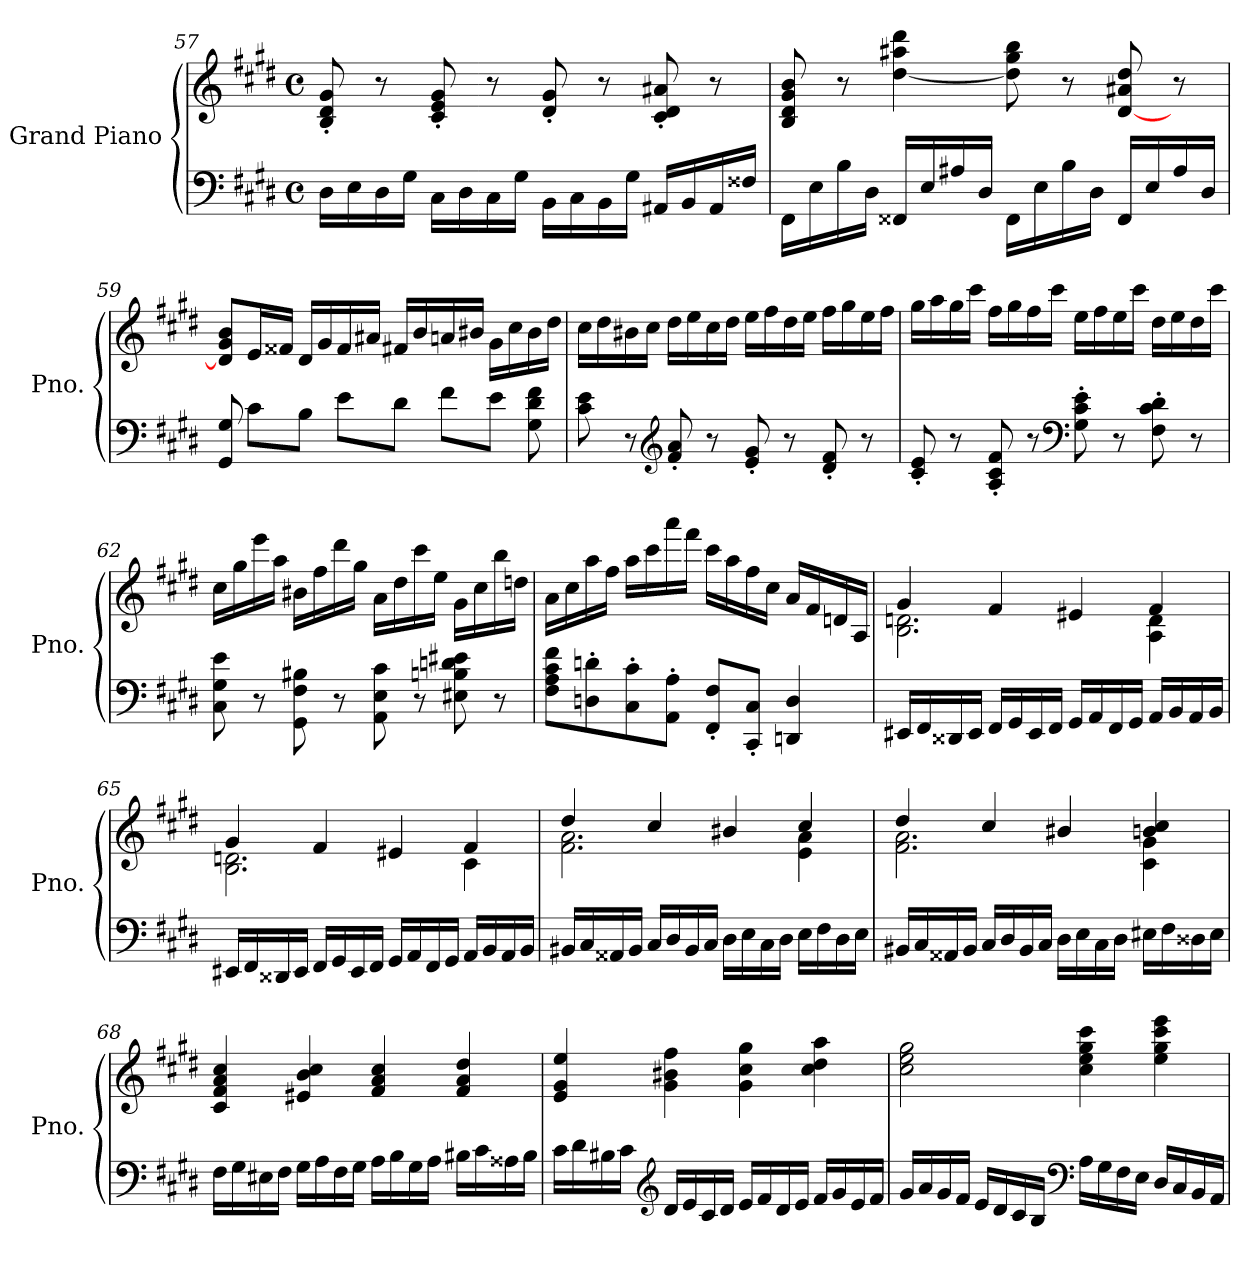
**kern	**kern
*part1	*part1
*staff2	*staff1
*I"Grand Piano	*
*I'Pno.	*
*clefF4	*clefG2
*k[f#c#g#d#]	*k[f#c#g#d#]
*M4/4	*M4/4
*met(c)	*met(c)
=57	=57
16D#\LL	8B/' 8d#/' 8g#/'
16E\	.
16D#\	8r
16G#\JJ	.
16C#\LL	8c#/' 8e/' 8g#/'
16D#\	.
16C#\	8r
16G#\JJ	.
16BB\LL	8d#/' 8g#/'
16C#\	.
16BB\	8r
16G#\JJ	.
16AA#X/LL	8c#/' 8d#/' 8a#X/'
16BB/	.
16AA#/	8r
16F##X/JJ	.
!!LO:LB:g=z
=58	=58
16FF#\LL	8B/ 8d#/ 8g#/ 8b/
16E\	.
16B\	8r
16D#\JJ	.
16FF##X/LL	[4dd#\ 4aa#X\ 4ddd#\
16E/	.
16A#X/	.
16D#/JJ	.
16FF##\LL	8dd#\] 8gg#\ 8bb\
16E\	.
16B\	8r
16D#\JJ	.
16FF##/LL	[8d#/ 8a#X/ 8dd#/
16E/	.
16A#/	8r
16D#/JJ	.
=59	=59
8GG#/ 8G#/	8d#/] 8g#/ 8b/L
8c#\L	16e/L
.	16f##X/JJ
8B\J	16d#/LL
.	16g#/
8e\L	16f##/
.	16a#X/JJ
8d#\J	16f#X/LL
.	16b/
8f#\L	16an/
.	16b#X/JJ
8e\J	16g#\LL
.	16cc#\
8G#\ 8d#\ 8f#\	16b#\
.	16dd#\JJ
!!LO:LB:g=z
=60	=60
8c#\ 8e\	16cc#\LL
.	16dd#\
8r	16b#X\
.	16cc#\JJ
*clefG2	*
8f#/' 8a/'	16dd#\LL
.	16ee\
8r	16cc#\
.	16dd#\JJ
8e/' 8g#/'	16ee\LL
.	16ff#\
8r	16dd#\
.	16ee\JJ
8d#/' 8f#/'	16ff#\LL
.	16gg#\
8r	16ee\
.	16ff#\JJ
=61	=61
8c#/' 8e/'	16gg#\LL
.	16aa\
8r	16gg#\
.	16ccc#\JJ
8A/' 8c#/' 8f#/'	16ff#\LL
.	16gg#\
8r	16ff#\
.	16ccc#\JJ
*clefF4	*
8G#\' 8c#\' 8e\'	16ee\LL
.	16ff#\
8r	16ee\
.	16ccc#\JJ
8F#\' 8c#\' 8d#\'	16dd#\LL
.	16ee\
8r	16dd#\
.	16ccc#\JJ
!!LO:LB:g=z
=62	=62
8C#\ 8G#\ 8e\	16cc#\LL
.	16gg#\
8r	16eee\
.	16aa\JJ
8GG#\ 8F#\ 8B#X\	16b#X\LL
.	16ff#\
8r	16ddd#\
.	16gg#\JJ
8AA\ 8E\ 8c#\	16a\LL
.	16dd#\
8r	16ccc#\
.	16ee\JJ
8E#X\ 8Bn\ 8dn\ 8e#X\	16g#\LL
.	16cc#\
8r	16bb\
.	16ddn\JJ
=63	=63
8F#\ 8A\ 8c#\ 8f#\L	16a\LL
.	16cc#\
8Dn\' 8dn\'	16aa\
.	16ff#\JJ
8C#\' 8c#\'	16aa\LL
.	16ccc#\
8AA\' 8A\'J	16aaa\
.	16fff#\JJ
8FF#/' 8F#/'L	16ccc#\LL
.	16aa\
8CC#/' 8C#/'J	16ff#\
.	16cc#\JJ
4DDn/ 4D/	16a/LL
.	16f#/
.	16dn/
.	16A/JJ
!!LO:LB:g=z
=64	=64
*	*^
16EE#X/LL	4g#/	2.B\ 2.dn\
16FF#/	.	.
16DD##X/	.	.
16EE#/JJ	.	.
16FF#/LL	4f#/	.
16GG#/	.	.
16EE#/	.	.
16FF#/JJ	.	.
16GG#/LL	4e#X/	.
16AA/	.	.
16FF#/	.	.
16GG#/JJ	.	.
16AA/LL	4f#/	4A\ 4d\
16BB/	.	.
16AA/	.	.
16BB/JJ	.	.
=65	=65	=65
16EE#X/LL	4g#/	2.B\ 2.dn\
16FF#/	.	.
16DD##X/	.	.
16EE#/JJ	.	.
16FF#/LL	4f#/	.
16GG#/	.	.
16EE#/	.	.
16FF#/JJ	.	.
16GG#/LL	4e#X/	.
16AA/	.	.
16FF#/	.	.
16GG#/JJ	.	.
16AA/LL	4f#/	4c#\
16BB/	.	.
16AA/	.	.
16BB/JJ	.	.
!!LO:PB:g=z	!!
=66	=66	=66
16BB#X/LL	4dd#/	2.f#\ 2.a\
16C#/	.	.
16AA##X/	.	.
16BB#/JJ	.	.
16C#/LL	4cc#/	.
16D#/	.	.
16BB#/	.	.
16C#/JJ	.	.
16D#\LL	4b#X/	.
16E\	.	.
16C#\	.	.
16D#\JJ	.	.
16E\LL	4cc#/	4e\ 4a\
16F#\	.	.
16D#\	.	.
16E\JJ	.	.
=67	=67	=67
16BB#X/LL	4dd#/	2.f#\ 2.a\
16C#/	.	.
16AA##X/	.	.
16BB#/JJ	.	.
16C#/LL	4cc#/	.
16D#/	.	.
16BB#/	.	.
16C#/JJ	.	.
16D#\LL	4b#X/	.
16E\	.	.
16C#\	.	.
16D#\JJ	.	.
16E#X\LL	4bn/ 4cc#/	4c#\ 4g#\
16F#\	.	.
16D##X\	.	.
16E#\JJ	.	.
*	*v	*v
!!LO:LB:g=z
=68	=68
16F#\LL	4c#/ 4f#/ 4a/ 4cc#/
16G#\	.
16E#X\	.
16F#\JJ	.
16G#\LL	4e#X/ 4b/ 4cc#/
16A\	.
16F#\	.
16G#\JJ	.
16A\LL	4f#/ 4a/ 4cc#/
16B\	.
16G#\	.
16A\JJ	.
16B#X\LL	4f#/ 4a/ 4dd#/
16c#\	.
16A##X\	.
16B#\JJ	.
=69	=69
16c#\LL	4e/ 4g#/ 4ee/
16d#\	.
16B#X\	.
16c#\JJ	.
*clefG2	*
16d#/LL	4g#\ 4b#X\ 4ff#\
16e/	.
16c#/	.
16d#/JJ	.
16e/LL	4g#\ 4cc#\ 4gg#\
16f#/	.
16d#/	.
16e/JJ	.
16f#/LL	4cc#\ 4dd#\ 4aa\
16g#/	.
16e/	.
16f#/JJ	.
!!LO:LB:g=z
=70	=70
16g#/LL	2cc#\ 2ee\ 2gg#\
16a/	.
16g#/	.
16f#/JJ	.
16e/LL	.
16d#/	.
16c#/	.
16B/JJ	.
*clefF4	*
16A\LL	4cc#\ 4ee\ 4gg#\ 4ccc#\
16G#\	.
16F#\	.
16E\JJ	.
16D#/LL	4ee\ 4gg#\ 4ccc#\ 4eee\
16C#/	.
16BB/	.
16AA/JJ	.
=	=
*-	*-
